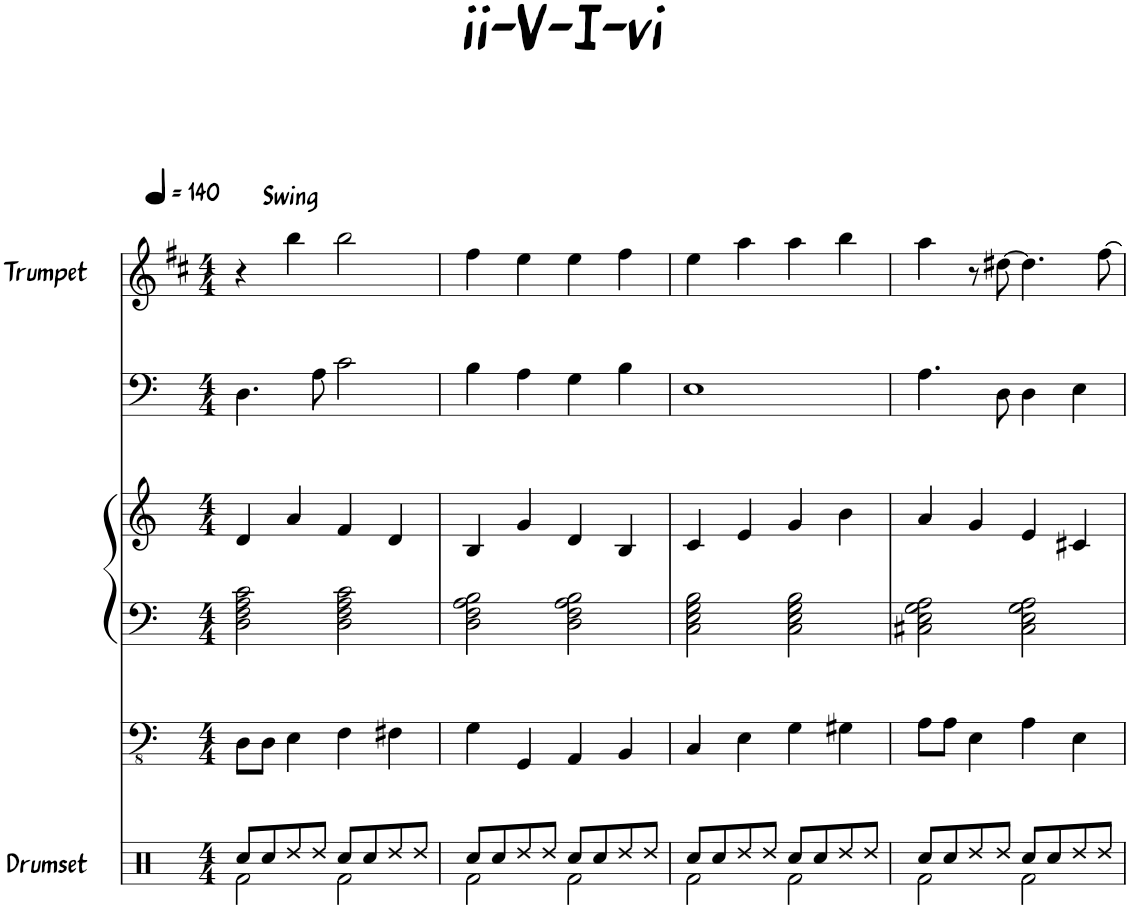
**kern	**kern	**kern	**kern	**kern	**kern
*part5	*part4	*part3	*part3	*part2	*part1
*staff6	*staff5	*staff4	*staff3	*staff2	*staff1
*I"Drumset	*I"Bass	*I"Piano	*	*I"Trombone	*I"Trumpet
*I'Drs.	*I'Bass	*I'Piano	*	*I'Tbn.	*I'Tpt.
*clefX	*clefFv4	*clefF4	*clefG2	*clefF4	*clefG2
*	*	*	*	*	*Trd1c2
*k[]	*k[]	*k[]	*k[]	*k[]	*k[f#c#]
*M4/4	*M4/4	*M4/4	*M4/4	*M4/4	*M4/4
*MM140	*MM140	*MM140	*MM140	*MM140	*MM140
=1	=1	=1	=1	=1	=1
*^	*	*	*	*	*
!	!	!	!	!	!	!LO:TX:a:t=Swing
8Rcc/L	2Rf\	8DD\L	2D\ 2F\ 2A\ 2c\	4d/	4.D\	4r
8Rcc/	.	8DD\J	.	.	.	.
8Rdd/	.	4EE\	.	4a/	.	4bb\
8Rdd/J	.	.	.	.	8A\	.
8Rcc/L	2Rf\	4FF\	2D\ 2F\ 2A\ 2c\	4f/	2c\	2bb\
8Rcc/	.	.	.	.	.	.
8Rdd/	.	4FF#X\	.	4d/	.	.
8Rdd/J	.	.	.	.	.	.
=2	=2	=2	=2	=2	=2	=2
8Rcc/L	2Rf\	4GG\	2D\ 2F\ 2A\ 2B\	4B/	4B\	4ff#\
8Rcc/	.	.	.	.	.	.
8Rdd/	.	4GGG/	.	4g/	4A\	4ee\
8Rdd/J	.	.	.	.	.	.
8Rcc/L	2Rf\	4AAA/	2D\ 2F\ 2A\ 2B\	4d/	4G\	4ee\
8Rcc/	.	.	.	.	.	.
8Rdd/	.	4BBB/	.	4B/	4B\	4ff#\
8Rdd/J	.	.	.	.	.	.
=3	=3	=3	=3	=3	=3	=3
8Rcc/L	2Rf\	4CC/	2C\ 2E\ 2G\ 2B\	4c/	1E	4ee\
8Rcc/	.	.	.	.	.	.
8Rdd/	.	4EE\	.	4e/	.	4aa\
8Rdd/J	.	.	.	.	.	.
8Rcc/L	2Rf\	4GG\	2C\ 2E\ 2G\ 2B\	4g/	.	4aa\
8Rcc/	.	.	.	.	.	.
8Rdd/	.	4GG#X\	.	4b\	.	4bb\
8Rdd/J	.	.	.	.	.	.
=4	=4	=4	=4	=4	=4	=4
8Rcc/L	2Rf\	8AA\L	2C#X\ 2E\ 2G\ 2A\	4a/	4.A\	4aa\
8Rcc/	.	8AA\J	.	.	.	.
8Rdd/	.	4EE\	.	4g/	.	8r
8Rdd/J	.	.	.	.	8D\	[8dd#X\
8Rcc/L	2Rf\	4AA\	2C#\ 2E\ 2G\ 2A\	4e/	4D\	4.dd#\]
8Rcc/	.	.	.	.	.	.
8Rdd/	.	4EE\	.	4c#X/	4E\	.
8Rdd/J	.	.	.	.	.	[8ff#\
*v	*v	*	*	*	*	*
=	=	=	=	=	=
*-	*-	*-	*-	*-	*-
